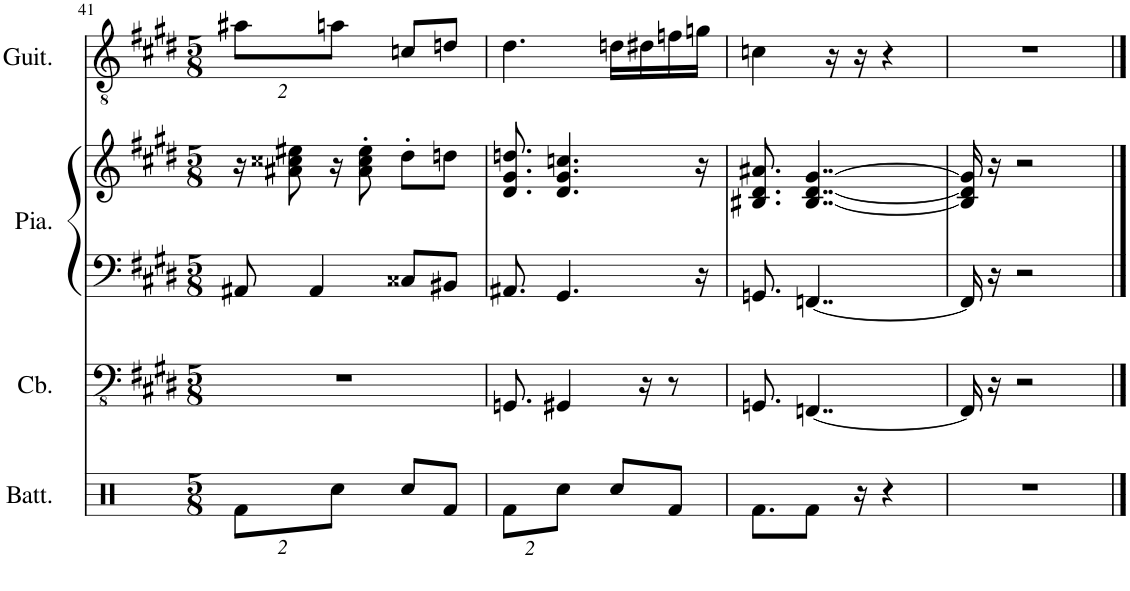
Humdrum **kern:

**kern	**kern	**kern	**kern	**kern
*part4	*part3	*part2	*part2	*part1
*staff5	*staff4	*staff3	*staff2	*staff1
*I"Batterie	*I"Contrebasse	*I"Piano	*	*I"Guitare classique
*I'Batt.	*I'Cb.	*I'Pia.	*	*I'Guit.
!!LO:PB:g=z
*clefX	*clefFv4	*clefF4	*clefG2	*clefGv2
*k[]	*k[f#c#g#d#]	*k[f#c#g#d#]	*k[f#c#g#d#]	*k[f#c#g#d#]
*M5/8	*M5/8	*M5/8	*M5/8	*M5/8
*Xbrackettup	*	*	*	*Xbrackettup
=41	=41	=41	=41	=41
16%3Rf\L	8%5r	8AA#X/	16r	16%3a#X\L
.	.	.	8a#X\ 8cc##X\ 8ee#X\	.
.	.	4AA#/	.	.
16%3Rcc\J	.	.	16r	16%3an\J
.	.	.	8a#\' 8cc##\' 8ee#\'	.
8Rcc/L	.	8C##X/L	8dd#'\L	8cn/L
8Rf/J	.	8BB#X/J	8ddn\J	8dn/J
=42	=42	=42	=42	=42
16%3Rf\L	8.GGGn/	8.AA#X/	8.d#/ 8.g#/ 8.ddn/	4.d#\
16%3Rcc\J	4GGG#X/	4.GG#/	4.d#/ 4.g#/ 4.ccn/	.
8Rcc/L	.	.	.	16dn\LL
.	16r	.	.	16d#X\
8Rf/J	8r	.	.	16fn\
.	.	16r	16r	16gn\JJ
=43	=43	=43	=43	=43
8.Rf\L	8.GGGn/	8.GGn/	8.B#X/ 8.d#/ 8.a#X/	4cn\
8Rf\J	[4..FFFn/	[4..FFn/	[4..B#/ [4..d#/ [4..g#/	.
.	.	.	.	16r
16r	.	.	.	16r
4r	.	.	.	4r
=44	=44	=44	=44	=44
8%5r	16FFF/]	16FF/]	16B#/] 16d#/] 16g#/]	8%5r
.	16r	16r	16r	.
.	2r	2r	2r	.
==	==	==	==	==
*-	*-	*-	*-	*-
